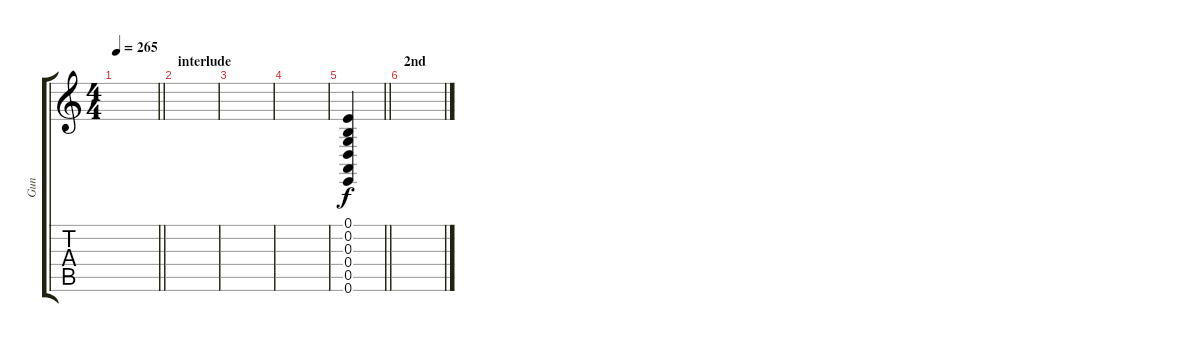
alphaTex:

\track ("Gun" "Gun") {instrument gunshot}
\staff {score tabs}
\tuning (E4 B3 G3 D3 A2 E2) {hide}
\ts (4 4)
\tempo 265
\clef g2
\barLineRight lightlight
\ks c
|
\section ("" "interlude")
|
|
|
\barLineRight lightlight
(0.1 0.2 0.3 0.4 0.5 0.6).4 |
\section ("" "2nd")
